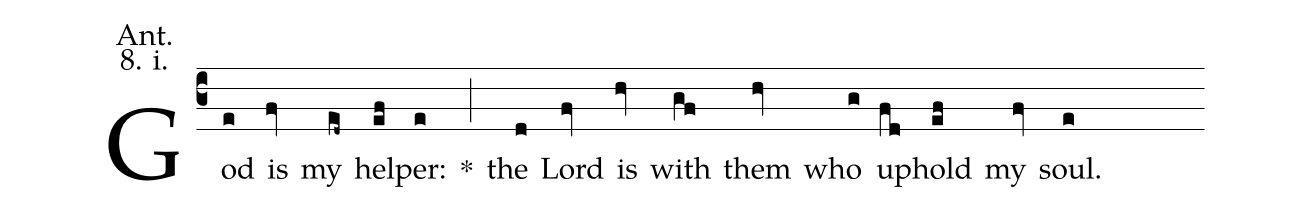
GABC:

annotation: Ant.;
annotation: 8. i.;
%%
(c3) God(e) is(fv) my(ed~) help(ef)er:(e) <sp>*</sp>(;) the(d) Lord(fv) is(hv) with(gf) them(hv) who(g) up(fd)hold(ef) my(fv) soul.(e)
